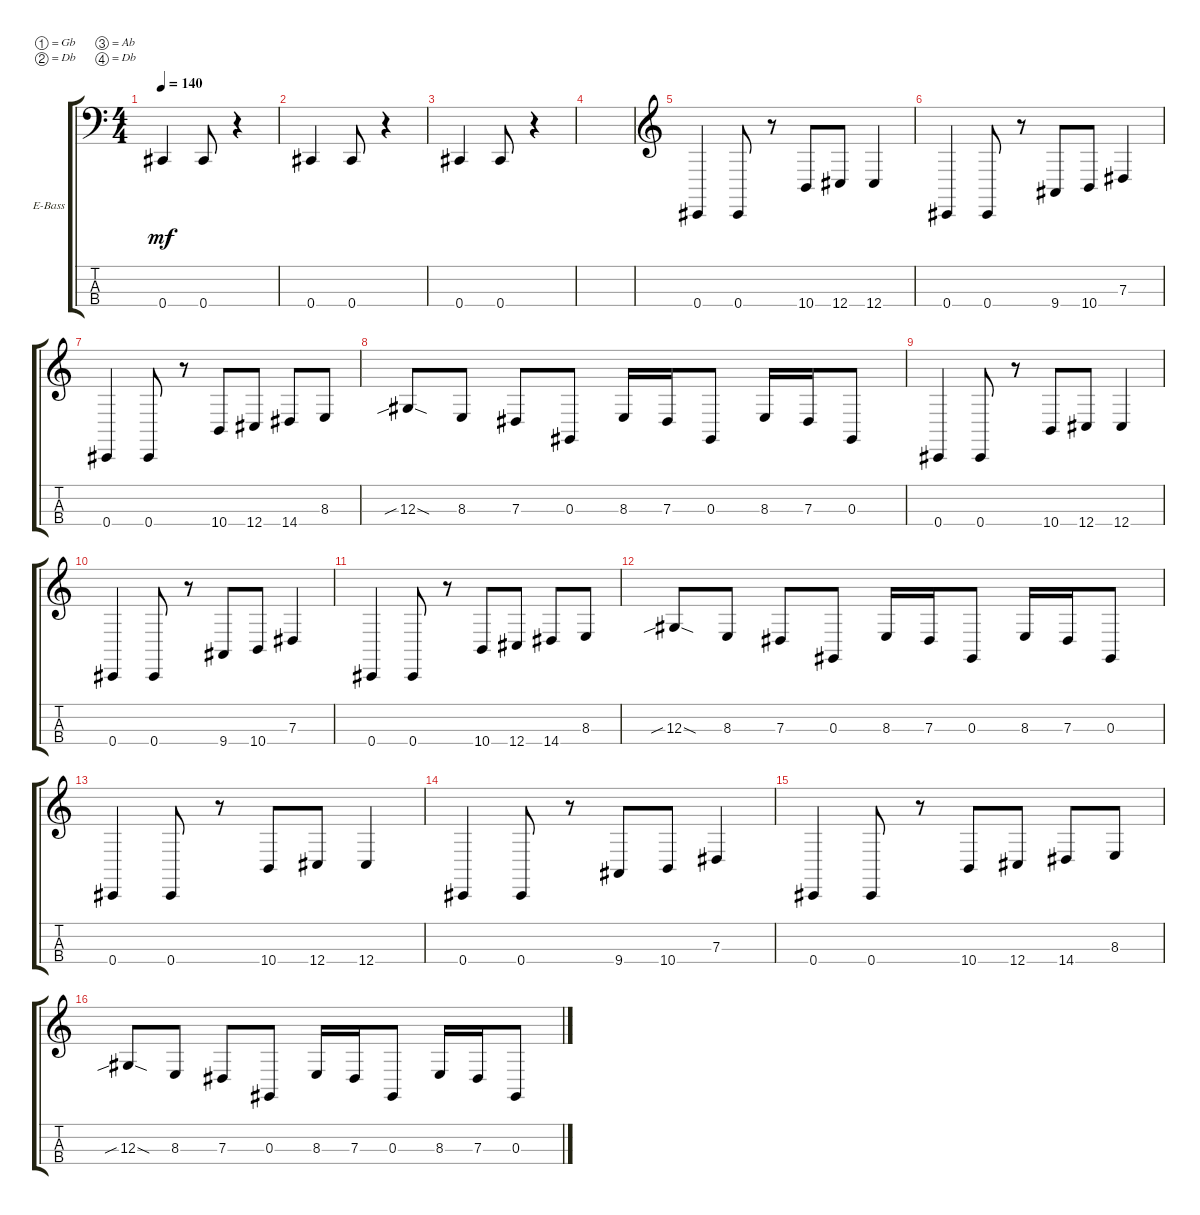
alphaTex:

\defaultSystemsLayout 4
\bracketExtendMode groupsimilarinstruments
\firstSystemTrackNameOrientation horizontal
\otherSystemsTrackNameOrientation horizontal
\track ("Electric Bass" "E-Bass") {instrument electricbassfinger}
\staff {score tabs}
\tuning (Gb2 Db2 Ab1 Db1)
\ts (4 4)
\tempo 140
\clef f4
\scale
0.333333
\ks c
0.4.4{dy mf} 0.4.8 r.4 |
\scale
0.333333 0.4.4 0.4.8 r.4 |
\scale
0.333333 0.4.4 0.4.8 r.4 |
\scale
0.333333 |
\clef g2
0.4.4 0.4.8 r.8 10.4.8 12.4.8 12.4.4 |
0.4.4 0.4.8 r.8 9.4.8 10.4.8 7.3.4 |
0.4.4 0.4.8 r.8 10.4.8 12.4.8 14.4.8 8.3.8 |
12.3{sib sod}.8 8.3.8 7.3.8 0.3.8 8.3.16 7.3.16 0.3.8 8.3.16 7.3.16 0.3.8 |
0.4.4 0.4.8 r.8 10.4.8 12.4.8 12.4.4 |
0.4.4 0.4.8 r.8 9.4.8 10.4.8 7.3.4 |
0.4.4 0.4.8 r.8 10.4.8 12.4.8 14.4.8 8.3.8 |
12.3{sib sod}.8 8.3.8 7.3.8 0.3.8 8.3.16 7.3.16 0.3.8 8.3.16 7.3.16 0.3.8 |
0.4.4 0.4.8 r.8 10.4.8 12.4.8 12.4.4 |
0.4.4 0.4.8 r.8 9.4.8 10.4.8 7.3.4 |
0.4.4 0.4.8 r.8 10.4.8 12.4.8 14.4.8 8.3.8 |
12.3{sib sod}.8 8.3.8 7.3.8 0.3.8 8.3.16 7.3.16 0.3.8 8.3.16 7.3.16 0.3.8
